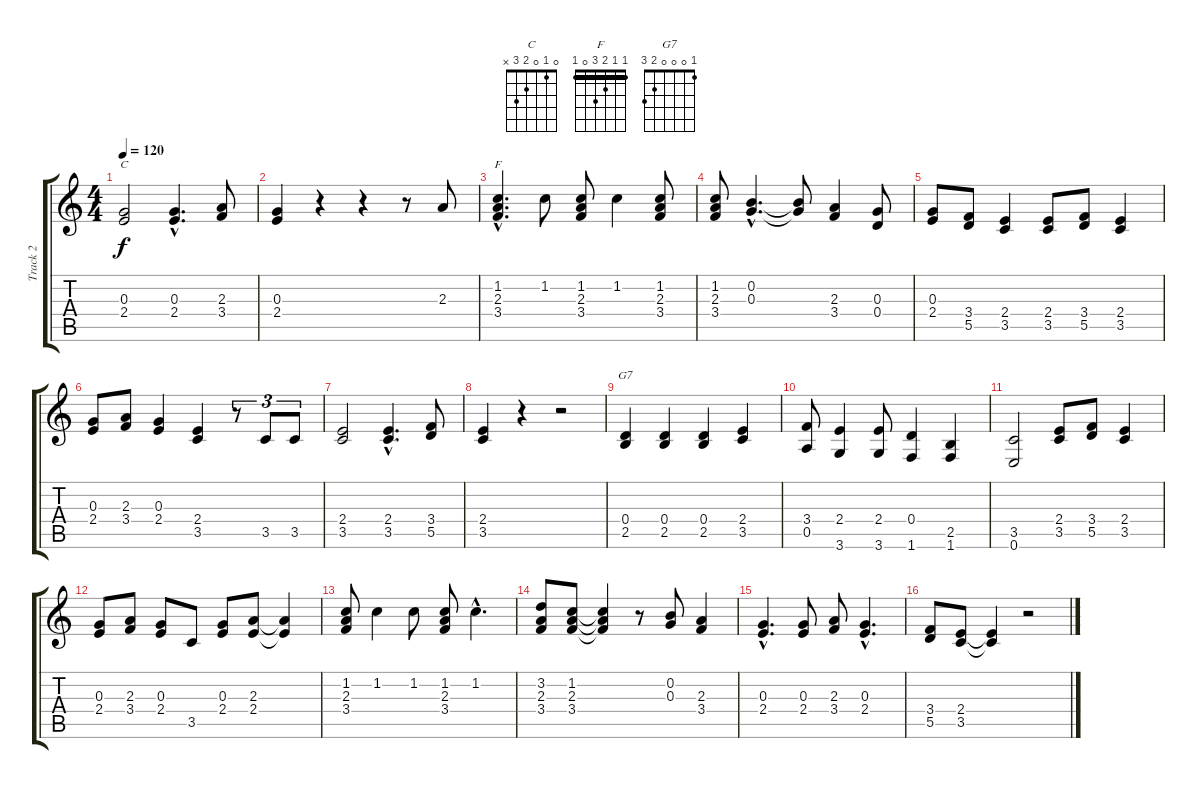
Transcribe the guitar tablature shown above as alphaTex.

\track ("Track 2" "Track 2") {instrument electricguitarjazz}
\staff {score tabs}
\tuning (E4 B3 G3 D3 A2 E2) {hide}
\chord ("C" 0 1 0 2 3 x)
\chord ("F" 1 1 2 3 0 1) {barre 1}
\chord ("G7" 1 0 0 0 2 3)
\ts (4 4)
\tempo 120
\clef g2
\ks c
(0.3 2.4).2{ch "C" dy f} (0.3{hac} 2.4{hac}).4{d} (2.3 3.4).8 |
(0.3 2.4).4 r.4 r.4 r.8 2.3.8 |
(1.2{hac} 2.3{hac} 3.4{hac}).4{d ch "F"} 1.2.8 (1.2 2.3 3.4).8 1.2.4 (1.2 2.3 3.4).8 |
(1.2 2.3 3.4).8 (0.2{hac} 0.3{hac}).4{d} (0.2{t} 0.3{t}).8 (2.3 3.4).4 (0.3 0.4).8 |
(0.3 2.4).8 (3.4 5.5).8 (2.4 3.5).4 (2.4 3.5).8 (3.4 5.5).8 (2.4 3.5).4 |
(0.3 2.4).8 (2.3 3.4).8 (0.3 2.4).4 (2.4 3.5).4 r.8{tu (3 2)} 3.5.8{tu (3 2)} 3.5.8{tu (3 2)} |
(2.4 3.5).2 (2.4{hac} 3.5{hac}).4{d} (3.4 5.5).8 |
(2.4 3.5).4 r.4 r.2 |
(0.4 2.5).4{ch "G7"} (0.4 2.5).4 (0.4 2.5).4 (2.4 3.5).4 |
(3.4 0.5).8 (2.4 3.6).4 (2.4 3.6).8 (0.4 1.6).4 (2.5 1.6).4 |
(3.5 0.6).2 (2.4 3.5).8 (3.4 5.5).8 (2.4 3.5).4 |
(0.3 2.4).8 (2.3 3.4).8 (0.3 2.4).8 3.5.8 (0.3 2.4).8 (2.3 2.4).8 (2.3{t} 2.4{t}).4 |
(1.2 2.3 3.4).8 1.2.4 1.2.8 (1.2 2.3 3.4).8 1.2{hac}.4{d} |
(3.2 2.3 3.4).8 (1.2 2.3 3.4).8 (1.2{t} 2.3{t} 3.4{t}).4 r.8 (0.2 0.3).8 (2.3 3.4).4 |
(0.3{hac} 2.4{hac}).4{d} (0.3 2.4).8 (2.3 3.4).8 (0.3{hac} 2.4{hac}).4{d} |
(3.4 5.5).8 (2.4 3.5).8 (2.4{t} 3.5{t}).4 r.2
